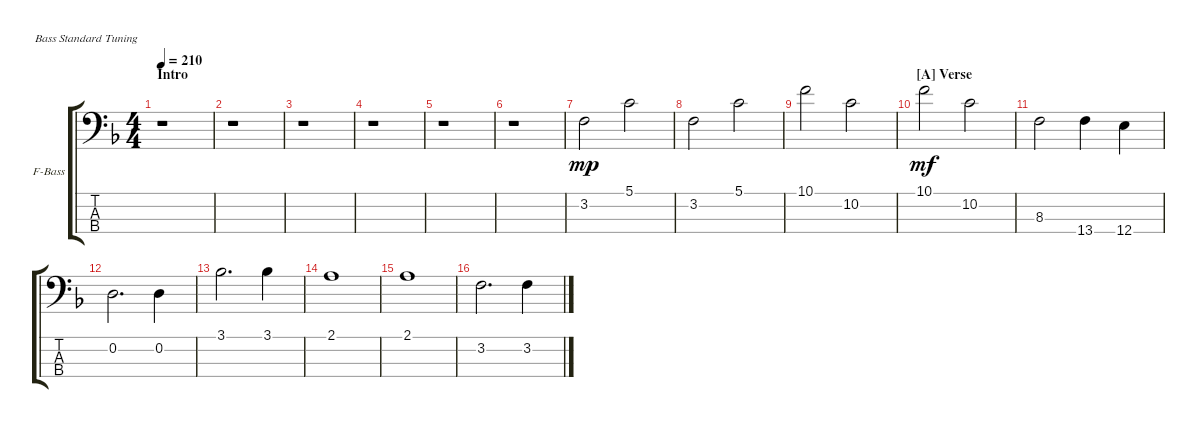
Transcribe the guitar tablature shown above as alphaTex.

\defaultSystemsLayout 4
\bracketExtendMode groupsimilarinstruments
\firstSystemTrackNameOrientation horizontal
\otherSystemsTrackNameOrientation horizontal
\track ("Fretless Bass" "F-Bass") {instrument fretlessbass}
\staff {score tabs}
\tuning (G2 D2 A1 E1)
\ts (4 4)
\section ("" "Intro")
\tempo 210
\clef f4
\scale
0.5
\ks f
r.1{dy mp instrument fretlessbass} |
\scale
0.25 r.1 |
\scale
0.25 r.1 |
\scale
0.333333 r.1 |
\scale
0.333333 r.1 |
\scale
0.333333 r.1 |
\scale
0.333333 3.2.2 5.1.2 |
\scale
0.333333 3.2.2 5.1.2 |
\scale
0.333333 10.1.2 10.2.2 |
\section ("A" "Verse")
\scale
0.333333 10.1.2{dy mf} 10.2.2 |
\scale
0.333333 8.3.2 13.4.4 12.4.4 |
\scale
0.333333 0.2.2{d} 0.2.4 |
\scale
0.333333 3.1.2{d} 3.1.4 |
\scale
0.333333 2.1.1 |
\scale
0.333333 2.1.1 |
\scale
0.333333 3.2.2{d} 3.2.4
